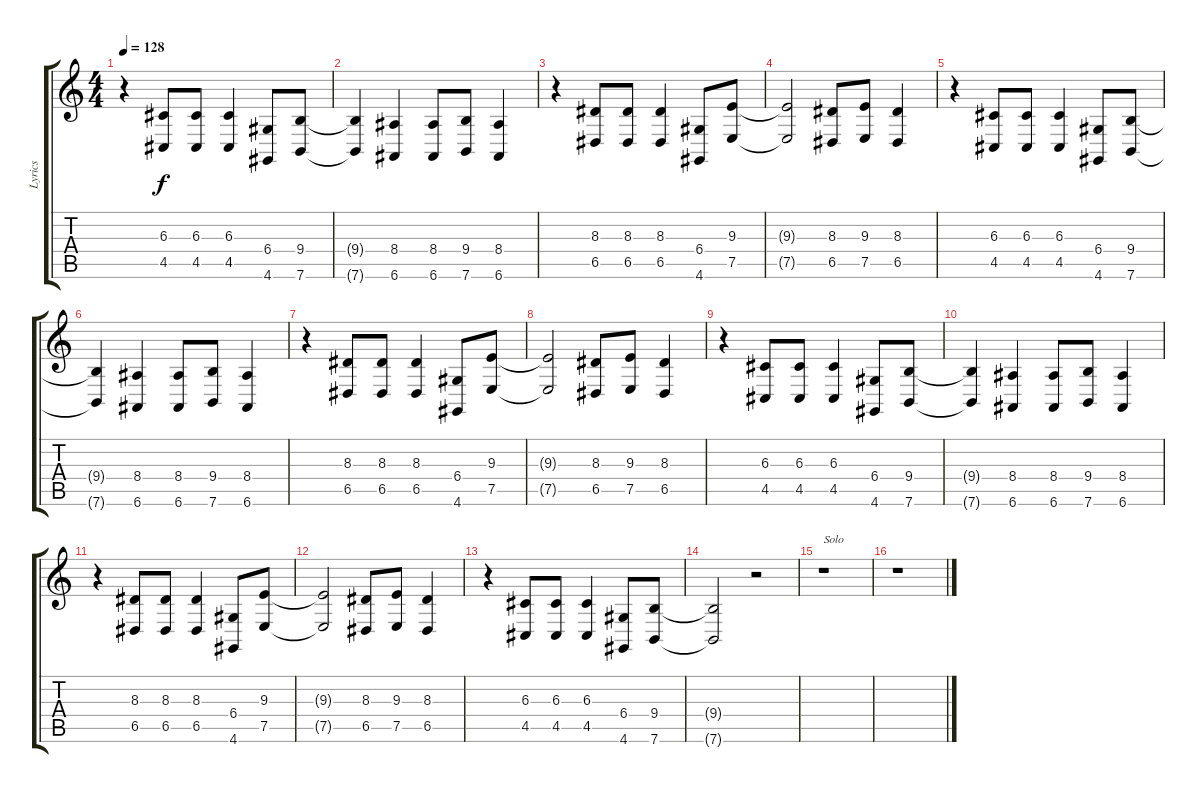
\track ("Lyrics" "Lyrics") {instrument clarinet}
\staff {score tabs}
\tuning (E4 B3 G3 D3 A2 E2) {hide}
\ts (4 4)
\tempo 128
\clef g2
\ks c
r.4{dy f} (6.3 4.5).8 (6.3 4.5).8 (6.3 4.5).4 (6.4 4.6).8 (9.4 7.6).8 |
(9.4{t} 7.6{t}).4 (8.4 6.6).4 (8.4 6.6).8 (9.4 7.6).8 (8.4 6.6).4 |
r.4 (8.3 6.5).8 (8.3 6.5).8 (8.3 6.5).4 (6.4 4.6).8 (9.3 7.5).8 |
(9.3{t} 7.5{t}).2 (8.3 6.5).8 (9.3 7.5).8 (8.3 6.5).4 |
r.4 (6.3 4.5).8 (6.3 4.5).8 (6.3 4.5).4 (6.4 4.6).8 (9.4 7.6).8 |
(9.4{t} 7.6{t}).4 (8.4 6.6).4 (8.4 6.6).8 (9.4 7.6).8 (8.4 6.6).4 |
r.4 (8.3 6.5).8 (8.3 6.5).8 (8.3 6.5).4 (6.4 4.6).8 (9.3 7.5).8 |
(9.3{t} 7.5{t}).2 (8.3 6.5).8 (9.3 7.5).8 (8.3 6.5).4 |
r.4 (6.3 4.5).8 (6.3 4.5).8 (6.3 4.5).4 (6.4 4.6).8 (9.4 7.6).8 |
(9.4{t} 7.6{t}).4 (8.4 6.6).4 (8.4 6.6).8 (9.4 7.6).8 (8.4 6.6).4 |
r.4 (8.3 6.5).8 (8.3 6.5).8 (8.3 6.5).4 (6.4 4.6).8 (9.3 7.5).8 |
(9.3{t} 7.5{t}).2 (8.3 6.5).8 (9.3 7.5).8 (8.3 6.5).4 |
r.4 (6.3 4.5).8 (6.3 4.5).8 (6.3 4.5).4 (6.4 4.6).8 (9.4 7.6).8 |
(9.4{t} 7.6{t}).2 r.2 |
r.1{txt "Solo"} |
r.1
